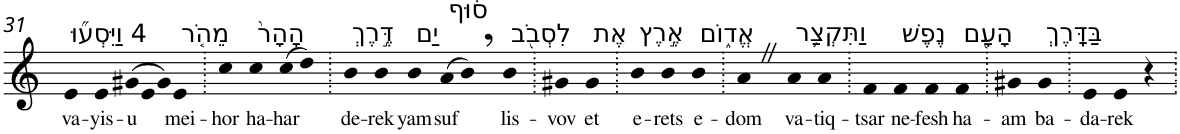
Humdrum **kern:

**kern	**text
*part1	*part1
*staff1	*staff1
*I"Piano	*
*I'Pno	*
!!LO:PB:g=z
*clefG2	*
*k[]	*
=31	=31
!LO:TX:a:t=4 וַיִּסְע֞וּ	!
!	!LO:LY:b
4e	va-
!	!LO:LY:b
4e	-yis-
*Xtuplet	*
!	!LO:LY:b
(>12g#X	-u
12e	.
12g#)	.
!LO:TX:a:t=מֵהֹ֤ר	!
!	!LO:LY:b
4e	mei-
=32.	=32.
!	!LO:LY:b
4cc	-hor
!LO:TX:a:t=הָהָר֙	!
!	!LO:LY:b
4cc	ha-
!	!LO:LY:b
(>8cc	-har
8dd)	.
=33.	=33.
!LO:TX:a:t=דֶּ֣רֶךְ	!
!	!LO:LY:b
4b	de-
!	!LO:LY:b
4b	-rek
!LO:TX:a:t=יַם	!
!	!LO:LY:b
4b	yam
!LO:TX:a:t=ס֔וּף	!
!	!LO:LY:b
(>8a	suf
8b,)	.
!LO:TX:a:t=לִסְבֹ֖ב	!
!	!LO:LY:b
4b	lis-
=34.	=34.
!	!LO:LY:b
4g#X	-vov
!LO:TX:a:t=אֶת	!
!	!LO:LY:b
4g#	et
=35.	=35.
!LO:TX:a:t=אֶ֣רֶץ	!
!	!LO:LY:b
4b	e-
!	!LO:LY:b
4b	-rets
!LO:TX:a:t=אֱד֑וֹם	!
!	!LO:LY:b
4b	e-
=36.	=36.
!	!LO:LY:b
4aZ	-dom
!LO:TX:a:t=וַתִּקְצַ֥ר	!
!	!LO:LY:b
4a	va-
!	!LO:LY:b
4a	-tiq-
=37.	=37.
!	!LO:LY:b
4f	-tsar
!LO:TX:a:t=נֶפֶשׁ	!
!	!LO:LY:b
4f	ne-
!	!LO:LY:b
4f	-fesh
!LO:TX:a:t=הָעָ֖ם	!
!	!LO:LY:b
4f	ha-
=38.	=38.
!	!LO:LY:b
4g#X	-am
!LO:TX:a:t=בַּדָּֽרֶךְ	!
!	!LO:LY:b
4g#	ba-
=39.	=39.
!	!LO:LY:b
4e	-da-
!	!LO:LY:b
4e	-rek
4r	.
=.	=.
*-	*-
